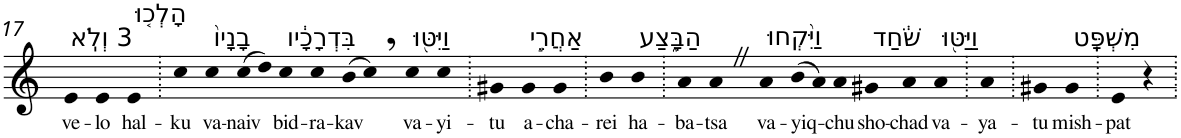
**kern	**text
*part1	*part1
*staff1	*staff1
*I"Piano	*
*I'Pno	*
!!LO:PB:g=z
*clefG2	*
*k[]	*
=17	=17
!LO:TX:a:t=3 וְלֹֽא	!
!	!LO:LY:b
4e	ve-
!	!LO:LY:b
4e	-lo
!LO:TX:a:t=הָלְכ֤וּ	!
!	!LO:LY:b
4e	hal-
=18.	=18.
!	!LO:LY:b
4cc	-ku
!LO:TX:a:t=בָנָיו֙	!
!	!LO:LY:b
4cc	va-
!	!LO:LY:b
(>8cc	-naiv
8dd)	.
!LO:TX:a:t=בִּדְרָכָ֔יו	!
!	!LO:LY:b
4cc	bid-
!	!LO:LY:b
4cc	-ra-
!	!LO:LY:b
(>8b	-kav
8cc,)	.
!LO:TX:a:t=וַיִּטּ֖וּ	!
!	!LO:LY:b
4cc	va-
!	!LO:LY:b
4cc	-yi-
=19.	=19.
!	!LO:LY:b
4g#X	-tu
!LO:TX:a:t=אַחֲרֵ֣י	!
!	!LO:LY:b
4g#	a-
!	!LO:LY:b
4g#	-cha-
=20.	=20.
!	!LO:LY:b
4b	-rei
!LO:TX:a:t=הַבָּ֑צַע	!
!	!LO:LY:b
4b	ha-
=21.	=21.
!	!LO:LY:b
4a	-ba-
!	!LO:LY:b
4aZ	-tsa
!LO:TX:a:t=וַיִּ֨קְחוּ	!
!	!LO:LY:b
4a	va-
!	!LO:LY:b
(>8b	-yiq-
8a)	.
!	!LO:LY:b
4a	-chu
!LO:TX:a:t=שֹׁ֔חַד	!
!	!LO:LY:b
4g#X	sho-
!	!LO:LY:b
4a	-chad
!LO:TX:a:t=וַיַּטּ֖וּ	!
!	!LO:LY:b
4a	va-
=22.	=22.
!	!LO:LY:b
4a	-ya-
=23.	=23.
!	!LO:LY:b
4g#X	-tu
!LO:TX:a:t=מִשְׁפָּֽט	!
!	!LO:LY:b
4g#	mish-
=24.	=24.
!	!LO:LY:b
4e	-pat
4r	.
=.	=.
*-	*-
